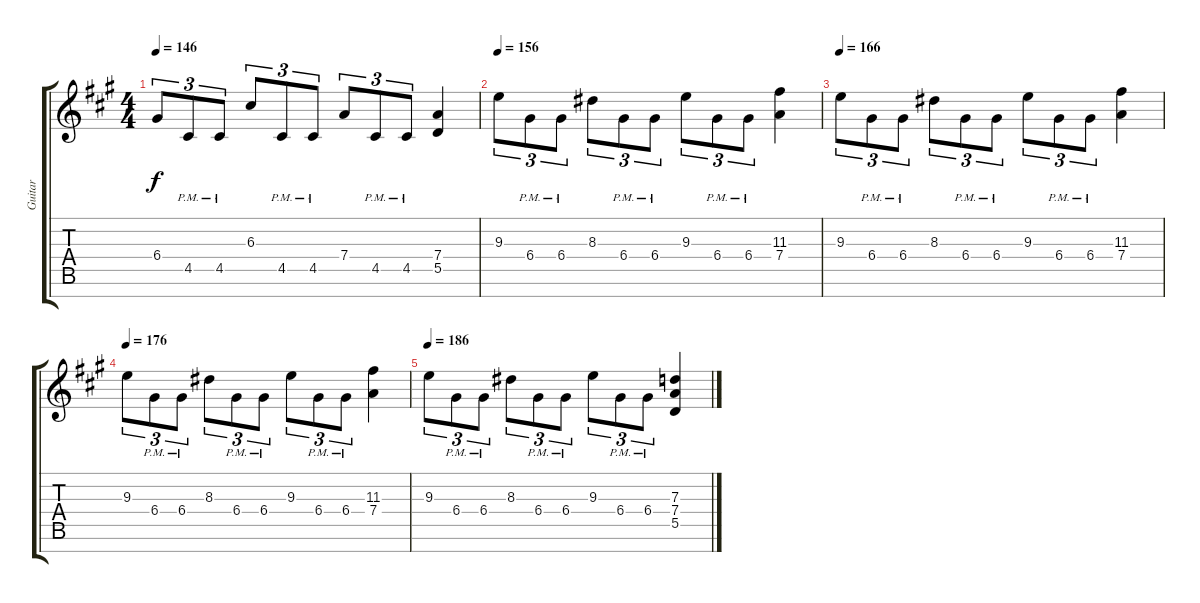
\track ("Guitar" "Guitar") {instrument distortionguitar}
\staff {score tabs}
\tuning (E4 B3 G3 D3 A2 E2 B1) {hide}
\ts (4 4)
\tempo 146
\clef g2
\ks a
6.4.8{tu (3 2) dy f} 4.5{pm}.8{tu (3 2)} 4.5{pm}.8{tu (3 2)} 6.3.8{tu (3 2)} 4.5{pm}.8{tu (3 2)} 4.5{pm}.8{tu (3 2)} 7.4.8{tu (3 2)} 4.5{pm}.8{tu (3 2)} 4.5{pm}.8{tu (3 2)} (7.4 5.5).4 |
\tempo 156
9.3.8{tu (3 2)} 6.4{pm}.8{tu (3 2)} 6.4{pm}.8{tu (3 2)} 8.3.8{tu (3 2)} 6.4{pm}.8{tu (3 2)} 6.4{pm}.8{tu (3 2)} 9.3.8{tu (3 2)} 6.4{pm}.8{tu (3 2)} 6.4{pm}.8{tu (3 2)} (11.3 7.4).4 |
\tempo 166
9.3.8{tu (3 2)} 6.4{pm}.8{tu (3 2)} 6.4{pm}.8{tu (3 2)} 8.3.8{tu (3 2)} 6.4{pm}.8{tu (3 2)} 6.4{pm}.8{tu (3 2)} 9.3.8{tu (3 2)} 6.4{pm}.8{tu (3 2)} 6.4{pm}.8{tu (3 2)} (11.3 7.4).4 |
\tempo 176
9.3.8{tu (3 2)} 6.4{pm}.8{tu (3 2)} 6.4{pm}.8{tu (3 2)} 8.3.8{tu (3 2)} 6.4{pm}.8{tu (3 2)} 6.4{pm}.8{tu (3 2)} 9.3.8{tu (3 2)} 6.4{pm}.8{tu (3 2)} 6.4{pm}.8{tu (3 2)} (11.3 7.4).4 |
\tempo 186
9.3.8{tu (3 2)} 6.4{pm}.8{tu (3 2)} 6.4{pm}.8{tu (3 2)} 8.3.8{tu (3 2)} 6.4{pm}.8{tu (3 2)} 6.4{pm}.8{tu (3 2)} 9.3.8{tu (3 2)} 6.4{pm}.8{tu (3 2)} 6.4{pm}.8{tu (3 2)} (7.3 7.4 5.5).4
